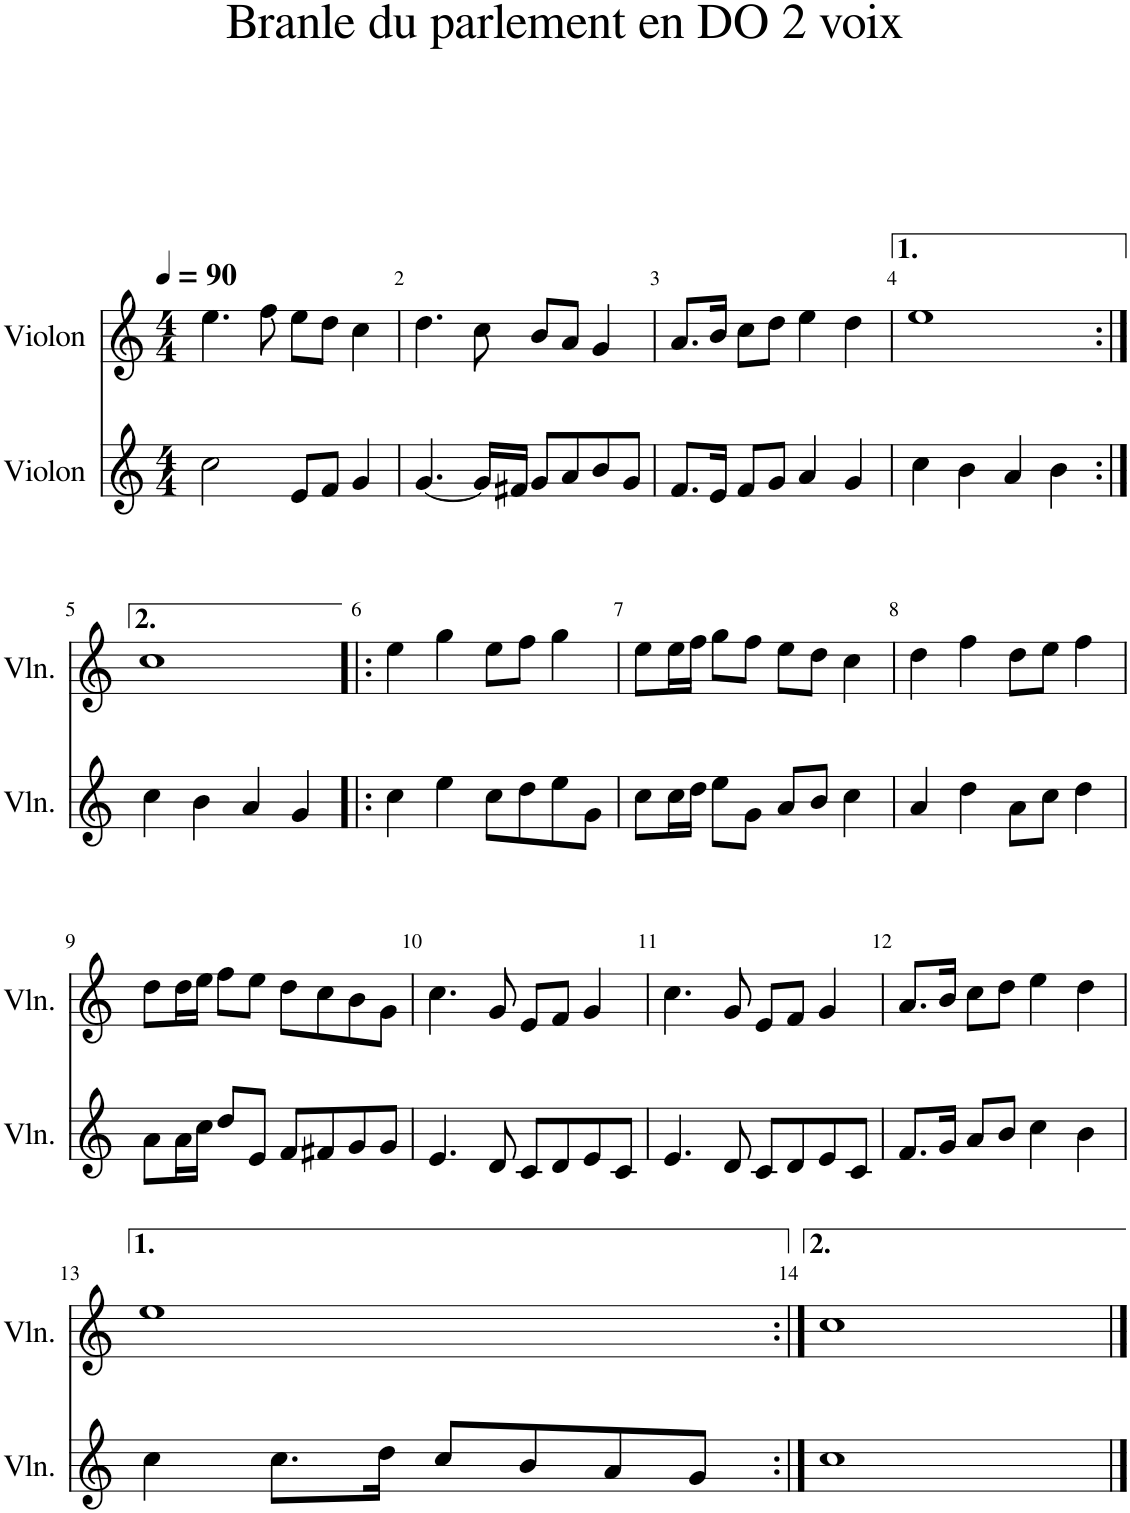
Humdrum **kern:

**kern	**kern
*part2	*part1
*staff2	*staff1
*I"Violon	*I"Violon
*I'Vln.	*I'Vln.
*clefG2	*clefG2
*k[]	*k[]
*M4/4	*M4/4
*MM90	*MM90
=1	=1
2cc\	4.ee\
.	8ff\
8e/L	8ee\L
8f/J	8dd\J
4g/	4cc\
=2	=2
[4.g/	4.dd\
16g/LL]	8cc\
16f#X/JJ	.
8g/L	8b/L
8a/	8a/J
8b/	4g/
8g/J	.
=3	=3
8.f/L	8.a/L
16e/Jk	16b/Jk
8f/L	8cc\L
8g/J	8dd\J
4a/	4ee\
4g/	4dd\
=4	=4
4cc\	1ee
4b\	.
4a/	.
4b\	.
!!LO:LB:g=z
=5:|!	=5:|!
4cc\	1cc
4b\	.
4a/	.
4g/	.
=6!|:	=6!|:
4cc\	4ee\
4ee\	4gg\
8cc\L	8ee\L
8dd\	8ff\J
8ee\	4gg\
8g\J	.
=7	=7
8cc\L	8ee\L
16cc\L	16ee\L
16dd\JJ	16ff\JJ
8ee\L	8gg\L
8g\J	8ff\J
8a/L	8ee\L
8b/J	8dd\J
4cc\	4cc\
=8	=8
4a/	4dd\
4dd\	4ff\
8a\L	8dd\L
8cc\J	8ee\J
4dd\	4ff\
!!LO:LB:g=z
=9	=9
8a\L	8dd\L
16a\L	16dd\L
16cc\JJ	16ee\JJ
8dd/L	8ff\L
8e/J	8ee\J
8f/L	8dd\L
8f#X/	8cc\
8g/	8b\
8g/J	8g\J
=10	=10
4.e/	4.cc\
8d/	8g/
8c/L	8e/L
8d/	8f/J
8e/	4g/
8c/J	.
=11	=11
4.e/	4.cc\
8d/	8g/
8c/L	8e/L
8d/	8f/J
8e/	4g/
8c/J	.
=12	=12
8.f/L	8.a/L
16g/Jk	16b/Jk
8a/L	8cc\L
8b/J	8dd\J
4cc\	4ee\
4b\	4dd\
!!LO:LB:g=z
=13	=13
4cc\	1ee
8.cc\L	.
16dd\Jk	.
8cc/L	.
8b/	.
8a/	.
8g/J	.
=14:|!	=14:|!
1cc	1cc
==	==
*-	*-
